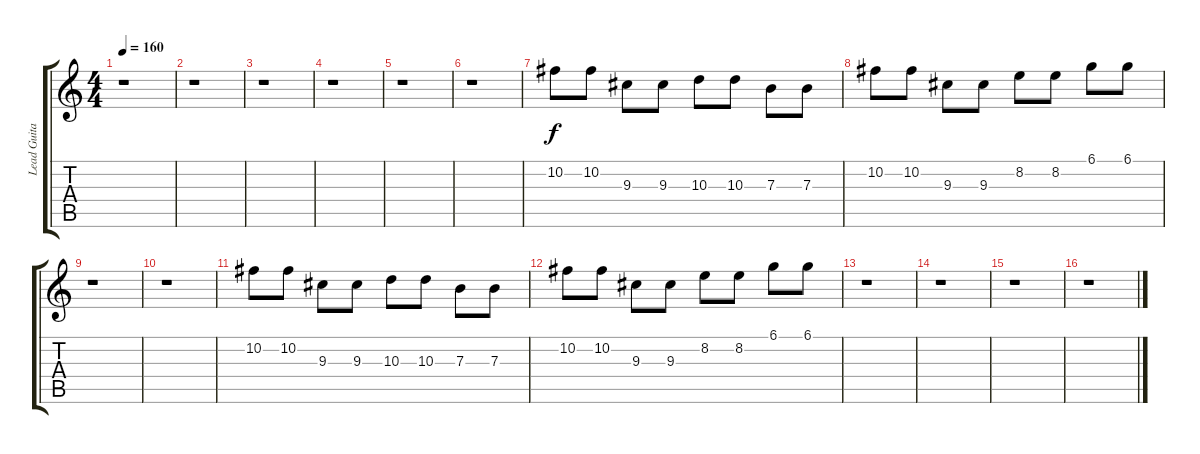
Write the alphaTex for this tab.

\track ("Lead Guitar" "Lead Guita") {instrument distortionguitar}
\staff {score tabs}
\tuning (Db4 Ab3 E3 B2 Gb2 B1) {hide}
\ts (4 4)
\tempo 160
\clef g2
\ks c
r.1{dy f} |
r.1 |
r.1 |
r.1 |
r.1 |
r.1 |
10.2.8 10.2.8 9.3.8 9.3.8 10.3.8 10.3.8 7.3.8 7.3.8 |
10.2.8 10.2.8 9.3.8 9.3.8 8.2.8 8.2.8 6.1.8 6.1.8 |
r.1 |
r.1 |
10.2.8 10.2.8 9.3.8 9.3.8 10.3.8 10.3.8 7.3.8 7.3.8 |
10.2.8 10.2.8 9.3.8 9.3.8 8.2.8 8.2.8 6.1.8 6.1.8 |
r.1 |
r.1 |
r.1 |
r.1
